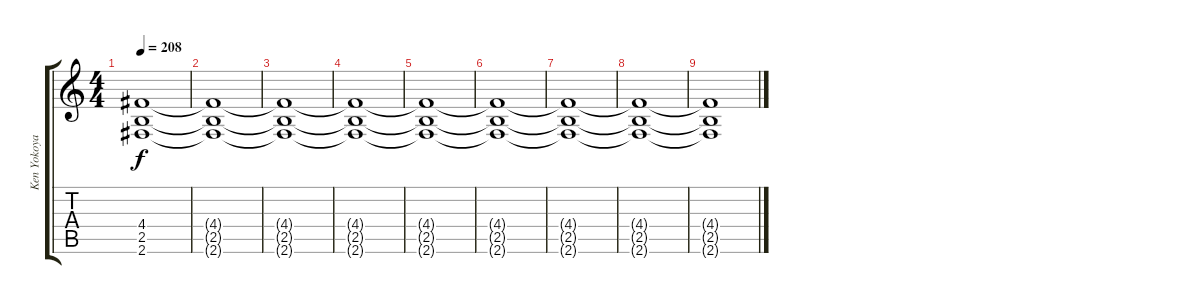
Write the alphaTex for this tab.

\track ("Ken Yokoyama" "Ken Yokoya") {instrument distortionguitar}
\staff {score tabs}
\tuning (E4 B3 G3 D3 A2 E2) {hide}
\ts (4 4)
\tempo 208
\clef g2
\ks c
(4.4{t} 2.5{t} 2.6{t}).1{dy f} |
(4.4{t} 2.5{t} 2.6{t}).1 |
(4.4{t} 2.5{t} 2.6{t}).1 |
(4.4{t} 2.5{t} 2.6{t}).1 |
(4.4{t} 2.5{t} 2.6{t}).1 |
(4.4{t} 2.5{t} 2.6{t}).1 |
(4.4{t} 2.5{t} 2.6{t}).1 |
(4.4{t} 2.5{t} 2.6{t}).1 |
(4.4{t} 2.5{t} 2.6{t}).1
